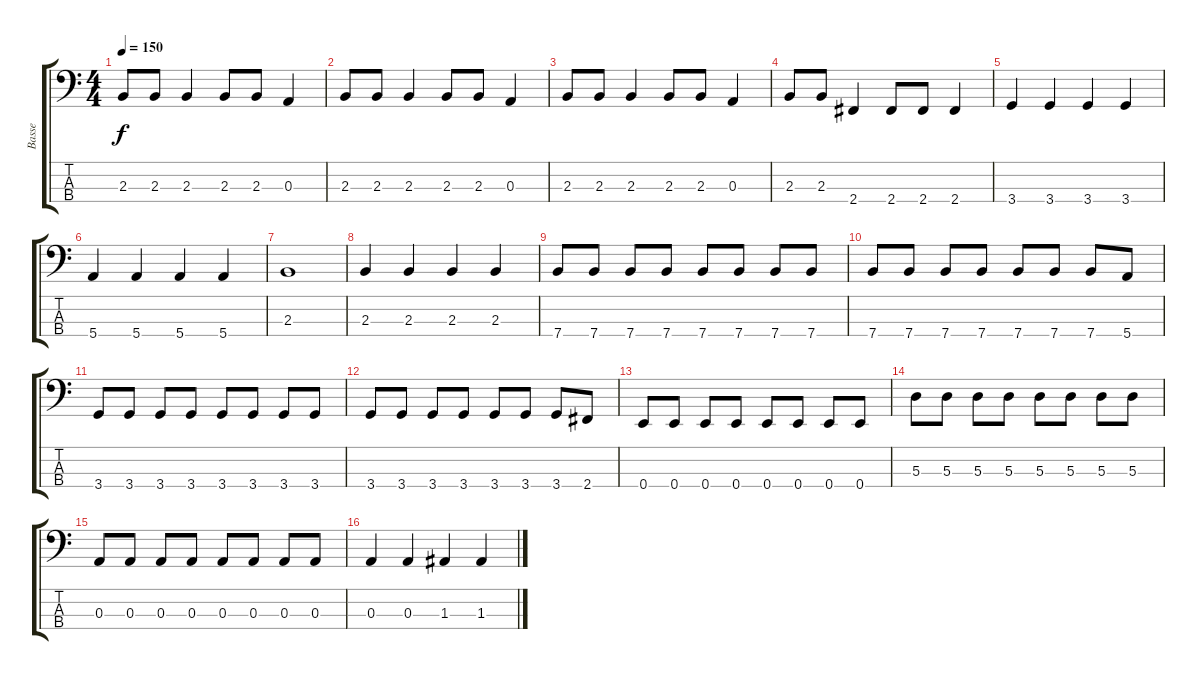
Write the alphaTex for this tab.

\track ("Basse" "Basse") {instrument electricbasspick}
\staff {score tabs}
\tuning (G2 D2 A1 E1) {hide}
\ts (4 4)
\tempo 150
\clef f4
\ks c
2.3.8{dy f} 2.3.8 2.3.4 2.3.8 2.3.8 0.3.4 |
2.3.8 2.3.8 2.3.4 2.3.8 2.3.8 0.3.4 |
2.3.8 2.3.8 2.3.4 2.3.8 2.3.8 0.3.4 |
2.3.8 2.3.8 2.4.4 2.4.8 2.4.8 2.4.4 |
3.4.4 3.4.4 3.4.4 3.4.4 |
5.4.4 5.4.4 5.4.4 5.4.4 |
2.3.1 |
2.3.4 2.3.4 2.3.4 2.3.4 |
7.4.8 7.4.8 7.4.8 7.4.8 7.4.8 7.4.8 7.4.8 7.4.8 |
7.4.8 7.4.8 7.4.8 7.4.8 7.4.8 7.4.8 7.4.8 5.4.8 |
3.4.8 3.4.8 3.4.8 3.4.8 3.4.8 3.4.8 3.4.8 3.4.8 |
3.4.8 3.4.8 3.4.8 3.4.8 3.4.8 3.4.8 3.4.8 2.4.8 |
0.4.8 0.4.8 0.4.8 0.4.8 0.4.8 0.4.8 0.4.8 0.4.8 |
5.3.8 5.3.8 5.3.8 5.3.8 5.3.8 5.3.8 5.3.8 5.3.8 |
0.3.8 0.3.8 0.3.8 0.3.8 0.3.8 0.3.8 0.3.8 0.3.8 |
0.3.4 0.3.4 1.3.4 1.3.4
